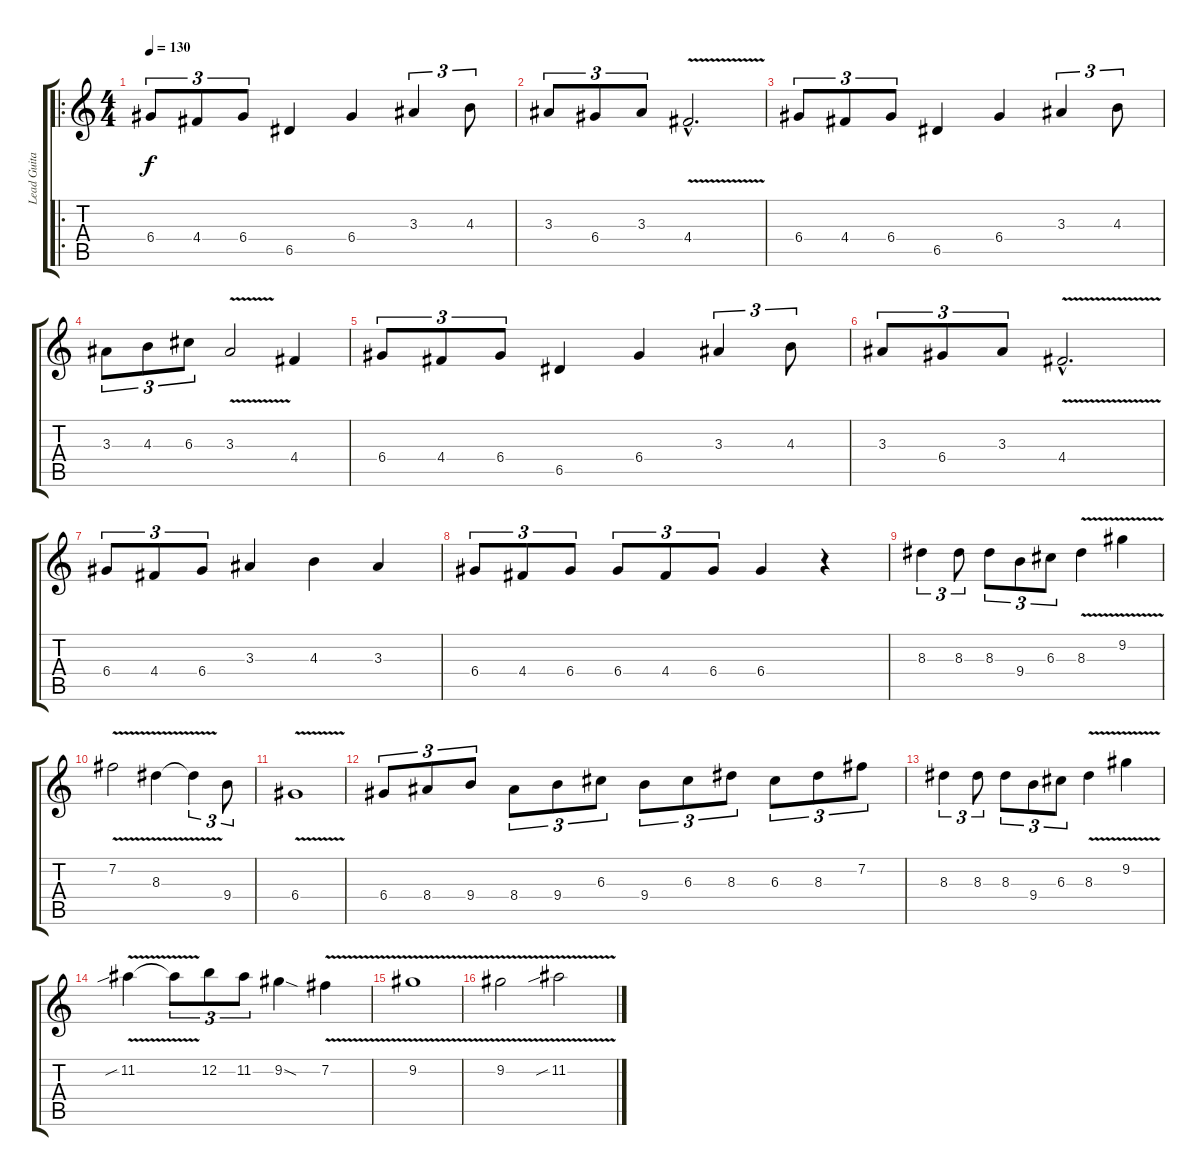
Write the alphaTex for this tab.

\track ("Lead Guitar" "Lead Guita") {instrument overdrivenguitar}
\staff {score tabs}
\tuning (E4 B3 G3 D3 A2 E2) {hide}
\ro
\ts (4 4)
\tempo 130
\clef g2
\ks c
6.4.8{tu (3 2) dy f instrument overdrivenguitar} 4.4.8{tu (3 2)} 6.4.8{tu (3 2)} 6.5.4 6.4.4 3.3.4{tu (3 2)} 4.3.8{tu (3 2)} |
3.3.8{tu (3 2)} 6.4.8{tu (3 2)} 3.3.8{tu (3 2)} 4.4{v hac}.2{d} |
6.4.8{tu (3 2)} 4.4.8{tu (3 2)} 6.4.8{tu (3 2)} 6.5.4 6.4.4 3.3.4{tu (3 2)} 4.3.8{tu (3 2)} |
3.3.8{tu (3 2)} 4.3.8{tu (3 2)} 6.3.8{tu (3 2)} 3.3{v}.2 4.4.4 |
6.4.8{tu (3 2)} 4.4.8{tu (3 2)} 6.4.8{tu (3 2)} 6.5.4 6.4.4 3.3.4{tu (3 2)} 4.3.8{tu (3 2)} |
3.3.8{tu (3 2)} 6.4.8{tu (3 2)} 3.3.8{tu (3 2)} 4.4{v hac}.2{d} |
6.4.8{tu (3 2)} 4.4.8{tu (3 2)} 6.4.8{tu (3 2)} 3.3.4 4.3.4 3.3.4 |
6.4.8{tu (3 2)} 4.4.8{tu (3 2)} 6.4.8{tu (3 2)} 6.4.8{tu (3 2)} 4.4.8{tu (3 2)} 6.4.8{tu (3 2)} 6.4.4 r.4 |
8.3.4{tu (3 2)} 8.3.8{tu (3 2)} 8.3.8{tu (3 2)} 9.4.8{tu (3 2)} 6.3.8{tu (3 2)} 8.3{v}.4 9.2{v}.4 |
7.2{v}.2 8.3{v}.4 8.3{t}.4{tu (3 2)} 9.4.8{tu (3 2)} |
6.4{v}.1 |
6.4.8{tu (3 2)} 8.4.8{tu (3 2)} 9.4.8{tu (3 2)} 8.4.8{tu (3 2)} 9.4.8{tu (3 2)} 6.3.8{tu (3 2)} 9.4.8{tu (3 2)} 6.3.8{tu (3 2)} 8.3.8{tu (3 2)} 6.3.8{tu (3 2)} 8.3.8{tu (3 2)} 7.2.8{tu (3 2)} |
8.3.4{tu (3 2)} 8.3.8{tu (3 2)} 8.3.8{tu (3 2)} 9.4.8{tu (3 2)} 6.3.8{tu (3 2)} 8.3{v}.4 9.2{v}.4 |
11.2{v sib}.4 11.2{t}.8{tu (3 2)} 12.2.8{tu (3 2)} 11.2.8{tu (3 2)} 9.2{sod}.4 7.2{v}.4 |
9.2{v}.1 |
9.2{v}.2 11.2{v sib}.2
